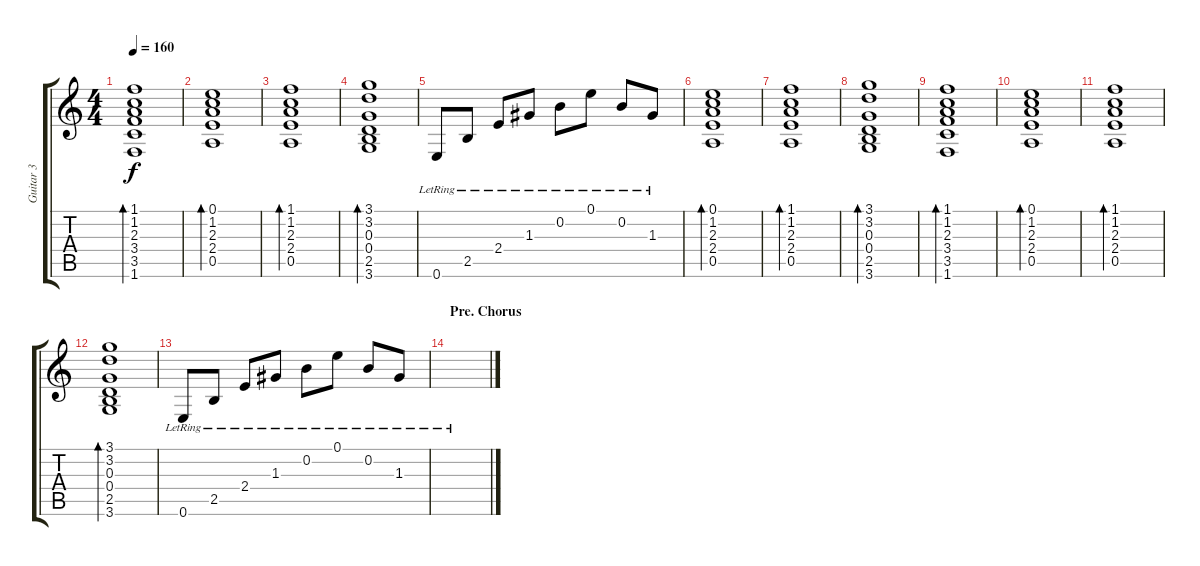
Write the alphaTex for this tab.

\track ("Guitar 3" "Guitar 3") {instrument distortionguitar}
\staff {score tabs}
\tuning (E4 B3 G3 D3 A2 E2) {hide}
\ts (4 4)
\tempo 160
\clef g2
\ks c
(1.1 1.2 2.3 3.4 3.5 1.6).1{bd 240 dy f} |
(0.1 1.2 2.3 2.4 0.5).1{bd 240 instrument electricguitarjazz} |
(1.1 1.2 2.3 2.4 0.5).1{bd 240} |
(3.1 3.2 0.3 0.4 2.5 3.6).1{bd 240} |
0.6{lr}.8 2.5{lr}.8 2.4{lr}.8 1.3{lr}.8 0.2{lr}.8 0.1{lr}.8 0.2{lr}.8 1.3{lr}.8 |
(0.1 1.2 2.3 2.4 0.5).1{bd 240 instrument electricguitarjazz} |
(1.1 1.2 2.3 2.4 0.5).1{bd 240} |
(3.1 3.2 0.3 0.4 2.5 3.6).1{bd 240} |
(1.1 1.2 2.3 3.4 3.5 1.6).1{bd 240} |
(0.1 1.2 2.3 2.4 0.5).1{bd 240 instrument electricguitarjazz} |
(1.1 1.2 2.3 2.4 0.5).1{bd 240} |
(3.1 3.2 0.3 0.4 2.5 3.6).1{bd 240} |
0.6{lr}.8 2.5{lr}.8 2.4{lr}.8 1.3{lr}.8 0.2{lr}.8 0.1{lr}.8 0.2{lr}.8 1.3{lr}.8 |
\section ("" "Pre. Chorus")
